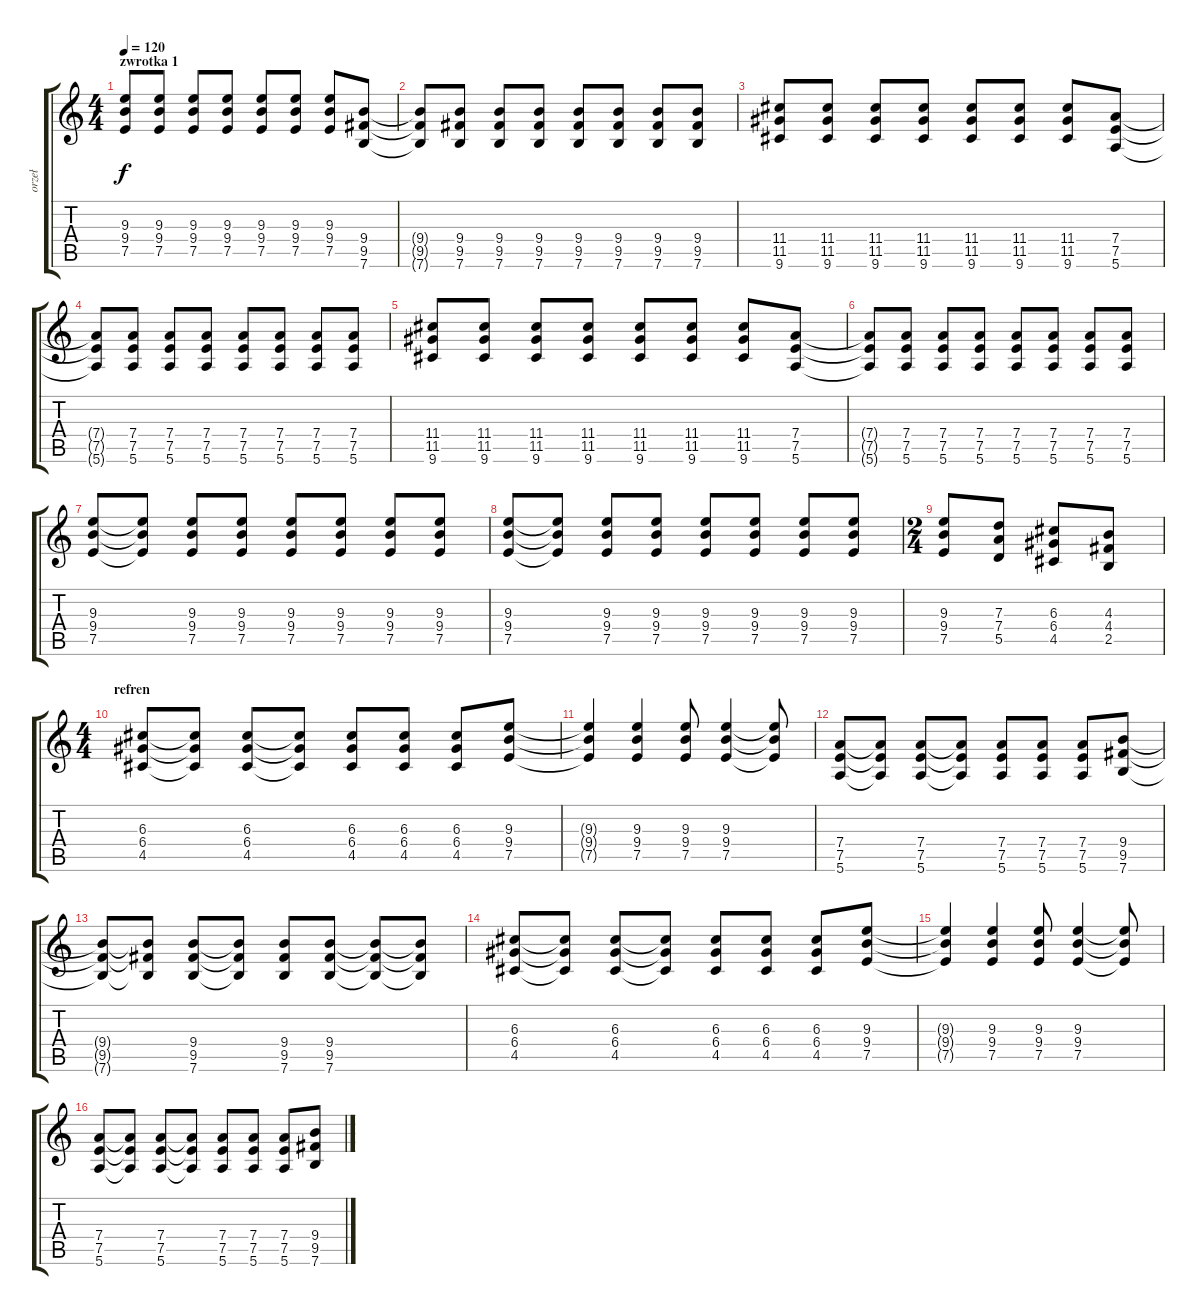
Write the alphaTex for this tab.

\track ("orzeł" "orzeł") {instrument overdrivenguitar}
\staff {score tabs}
\tuning (E4 B3 G3 D3 A2 E2) {hide}
\ts (4 4)
\section ("" "zwrotka 1")
\tempo 120
\clef g2
\ks c
(9.3 9.4 7.5).8{dy f} (9.3 9.4 7.5).8 (9.3 9.4 7.5).8 (9.3 9.4 7.5).8 (9.3 9.4 7.5).8 (9.3 9.4 7.5).8 (9.3 9.4 7.5).8 (9.4 9.5 7.6).8 |
(9.4{t} 9.5{t} 7.6{t}).8 (9.4 9.5 7.6).8 (9.4 9.5 7.6).8 (9.4 9.5 7.6).8 (9.4 9.5 7.6).8 (9.4 9.5 7.6).8 (9.4 9.5 7.6).8 (9.4 9.5 7.6).8 |
(11.4 11.5 9.6).8 (11.4 11.5 9.6).8 (11.4 11.5 9.6).8 (11.4 11.5 9.6).8 (11.4 11.5 9.6).8 (11.4 11.5 9.6).8 (11.4 11.5 9.6).8 (7.4 7.5 5.6).8 |
(7.4{t} 7.5{t} 5.6{t}).8 (7.4 7.5 5.6).8 (7.4 7.5 5.6).8 (7.4 7.5 5.6).8 (7.4 7.5 5.6).8 (7.4 7.5 5.6).8 (7.4 7.5 5.6).8 (7.4 7.5 5.6).8 |
(11.4 11.5 9.6).8 (11.4 11.5 9.6).8 (11.4 11.5 9.6).8 (11.4 11.5 9.6).8 (11.4 11.5 9.6).8 (11.4 11.5 9.6).8 (11.4 11.5 9.6).8 (7.4 7.5 5.6).8 |
(7.4{t} 7.5{t} 5.6{t}).8 (7.4 7.5 5.6).8 (7.4 7.5 5.6).8 (7.4 7.5 5.6).8 (7.4 7.5 5.6).8 (7.4 7.5 5.6).8 (7.4 7.5 5.6).8 (7.4 7.5 5.6).8 |
(9.3 9.4 7.5).8 (9.3{t} 9.4{t} 7.5{t}).8 (9.3 9.4 7.5).8 (9.3 9.4 7.5).8 (9.3 9.4 7.5).8 (9.3 9.4 7.5).8 (9.3 9.4 7.5).8 (9.3 9.4 7.5).8 |
(9.3 9.4 7.5).8 (9.3{t} 9.4{t} 7.5{t}).8 (9.3 9.4 7.5).8 (9.3 9.4 7.5).8 (9.3 9.4 7.5).8 (9.3 9.4 7.5).8 (9.3 9.4 7.5).8 (9.3 9.4 7.5).8 |
\ts (2 4)
(9.3 9.4 7.5).8 (7.3 7.4 5.5).8 (6.3 6.4 4.5).8 (4.3 4.4 2.5).8 |
\ts (4 4)
\section ("" "refren")
(6.3 6.4 4.5).8 (6.3{t} 6.4{t} 4.5{t}).8 (6.3 6.4 4.5).8 (6.3{t} 6.4{t} 4.5{t}).8 (6.3 6.4 4.5).8 (6.3 6.4 4.5).8 (6.3 6.4 4.5).8 (9.3 9.4 7.5).8 |
(9.3{t} 9.4{t} 7.5{t}).4 (9.3 9.4 7.5).4 (9.3 9.4 7.5).8 (9.3 9.4 7.5).4 (9.3{t} 9.4{t} 7.5{t}).8 |
(7.4 7.5 5.6).8 (7.4{t} 7.5{t} 5.6{t}).8 (7.4 7.5 5.6).8 (7.4{t} 7.5{t} 5.6{t}).8 (7.4 7.5 5.6).8 (7.4 7.5 5.6).8 (7.4 7.5 5.6).8 (9.4 9.5 7.6).8 |
(9.4{t} 9.5{t} 7.6{t}).8 (9.4{t} 9.5{t} 7.6{t}).8 (9.4 9.5 7.6).8 (9.4{t} 9.5{t} 7.6{t}).8 (9.4 9.5 7.6).8 (9.4 9.5 7.6).8 (9.4{t} 9.5{t} 7.6{t}).8 (9.4{t} 9.5{t} 7.6{t}).8 |
(6.3 6.4 4.5).8 (6.3{t} 6.4{t} 4.5{t}).8 (6.3 6.4 4.5).8 (6.3{t} 6.4{t} 4.5{t}).8 (6.3 6.4 4.5).8 (6.3 6.4 4.5).8 (6.3 6.4 4.5).8 (9.3 9.4 7.5).8 |
(9.3{t} 9.4{t} 7.5{t}).4 (9.3 9.4 7.5).4 (9.3 9.4 7.5).8 (9.3 9.4 7.5).4 (9.3{t} 9.4{t} 7.5{t}).8 |
(7.4 7.5 5.6).8 (7.4{t} 7.5{t} 5.6{t}).8 (7.4 7.5 5.6).8 (7.4{t} 7.5{t} 5.6{t}).8 (7.4 7.5 5.6).8 (7.4 7.5 5.6).8 (7.4 7.5 5.6).8 (9.4 9.5 7.6).8
